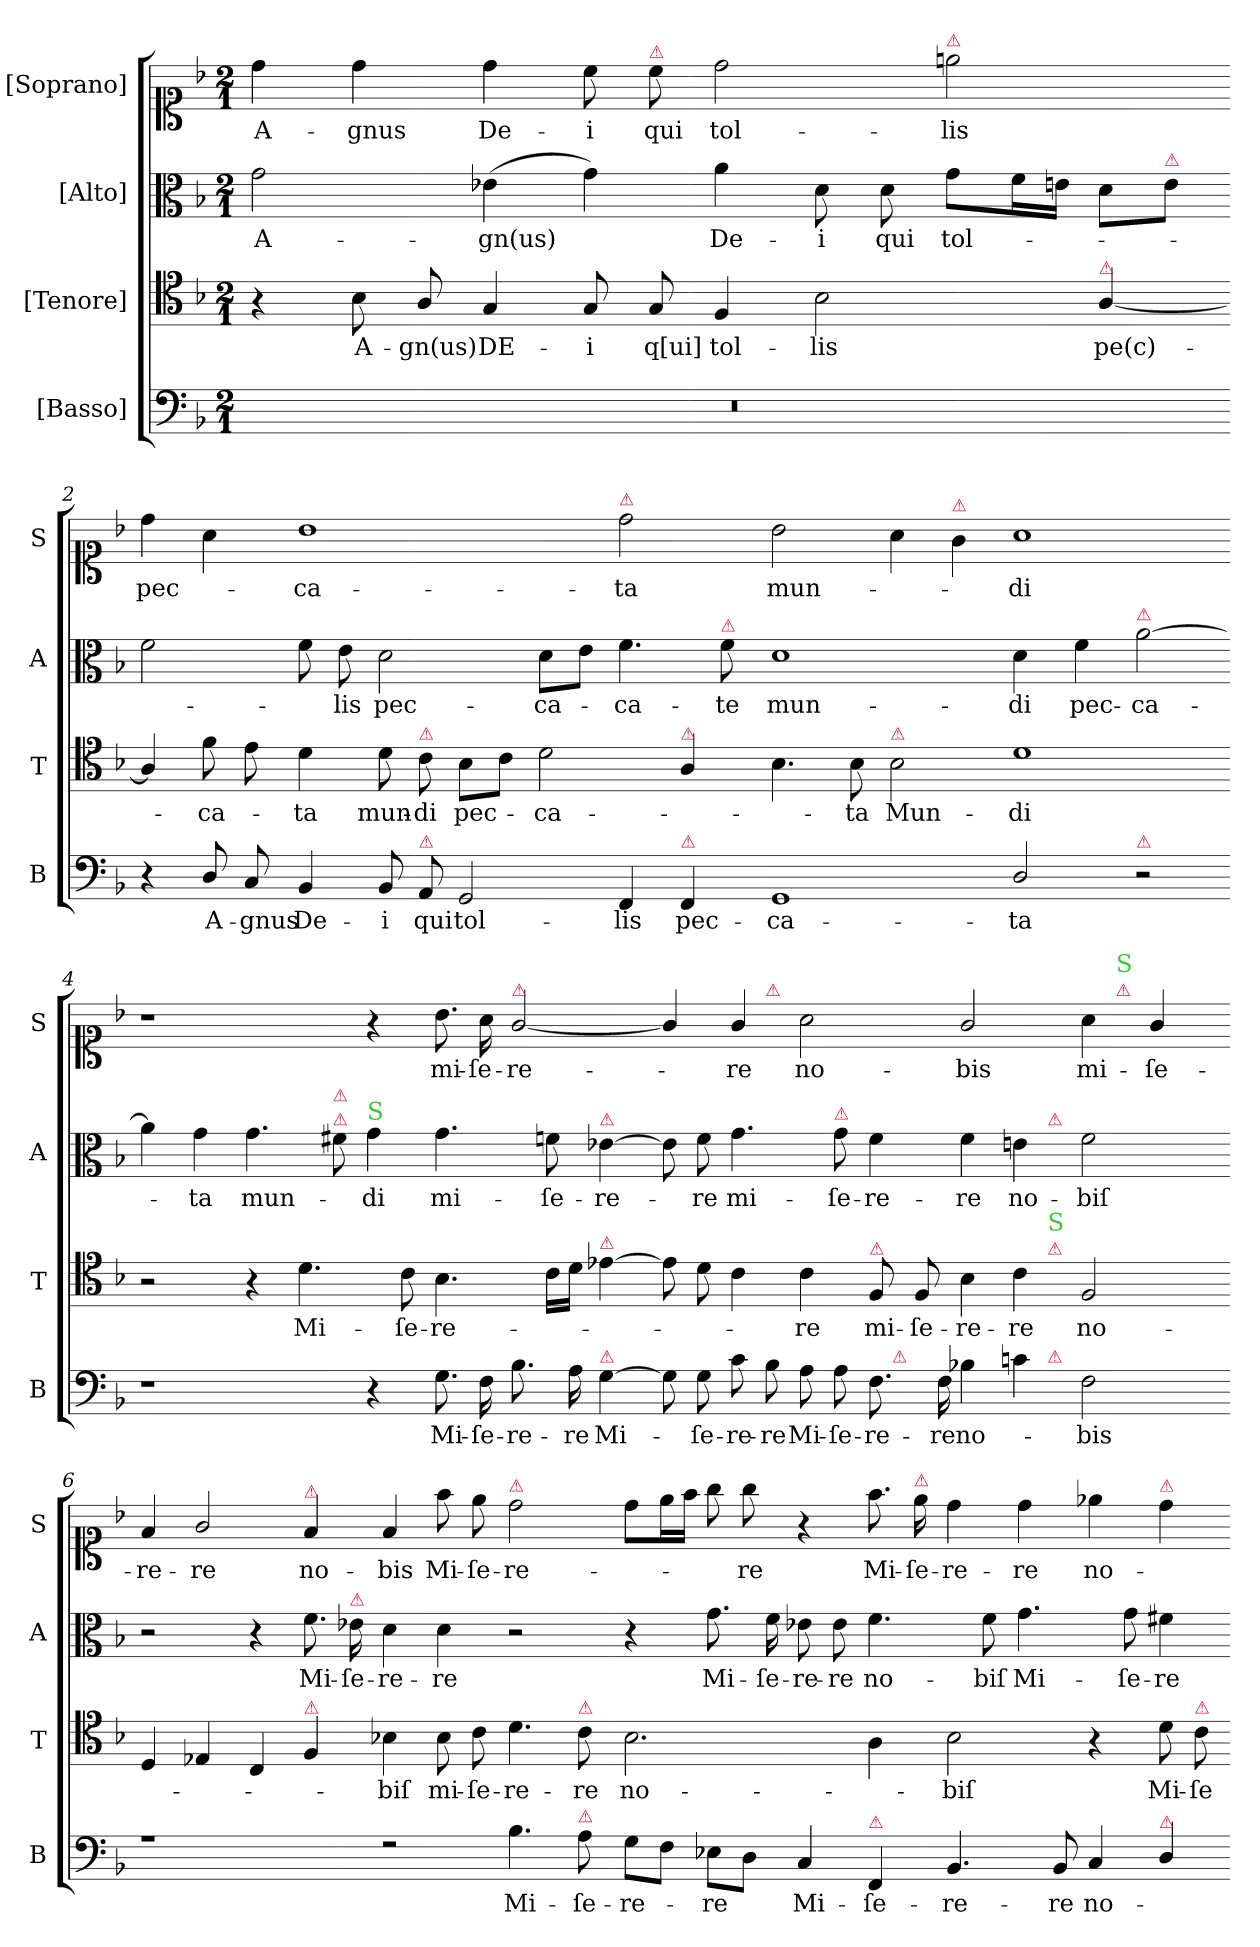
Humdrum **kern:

**kern	**text	**kern	**text	**kern	**text	**kern	**text
*part4	*part4	*part3	*part3	*part2	*part2	*part1	*part1
*staff4	*staff4	*staff3	*staff3	*staff2	*staff2	*staff1	*staff1
*I"[Basso]	*	*I"[Tenore]	*	*I"[Alto]	*	*I"[Soprano]	*
*I'B	*	*I'T	*	*I'A	*	*I'S	*
*clefF4	*	*clefC4	*	*clefC3	*	*clefC1	*
*k[b-]	*	*k[b-]	*	*k[b-]	*	*k[b-]	*
*M2/1	*	*M2/1	*	*M2/1	*	*M2/1	*
=1	=1	=1	=1	=1	=1	=1	=1
0r	.	4r	.	2g\	A-	4dd\	A-
.	.	8B-\	A-	.	.	4dd\	-gnus
.	.	8A/	-gn(us)	.	.	.	.
.	.	4G/	DE-	(4e-X\	-gn(us)	4dd\	De-
.	.	8G/	-i	4g\)	.	8cc\	-i
!	!	!	!	!	!	!LO:TX:a:color=crimson:t=⚠	!
.	.	8G/	q[ui]	.	.	8cc\	qui
.	.	4F/	tol-	4a\	De-	2dd\	tol-
.	.	2B-\	-lis	8d\	-i	.	.
.	.	.	.	8d\	qui	.	.
!	!	!	!	!	!	!LO:TX:a:color=crimson:t=⚠	!
.	.	.	.	8g\L	tol-	2een\	-lis
.	.	.	.	16f\L	.	.	.
.	.	.	.	16en\JJ	.	.	.
!	!	!LO:TX:a:color=crimson:t=⚠	!	!	!	!	!
.	.	[4A/	pe(c)-	8d\L	.	.	.
!	!	!	!	!LO:TX:a:color=crimson:t=⚠	!	!	!
.	.	.	.	8e\J	.	.	.
=2-	=2-	=2-	=2-	=2-	=2-	=2-	=2-
4r	.	4A/]	.	2f\	.	4dd\	pec-
8D/	A-	8f\	ca-	.	.	4a\	.
8C/	-gnus	8e\	.	.	.	.	.
4BB-/	De-	4d\	-ta	8f\	.	1b-	-ca-
.	.	.	.	8e\	-lis	.	.
8BB-/	-i	8d\	mun-	2d\	pec-	.	.
!	!	!LO:TX:a:color=crimson:t=⚠	!	!	!	!	!
!LO:TX:a:color=crimson:t=⚠	!	!	!	!	!	!	!
8AA/	qui	8c\	-di	.	.	.	.
2GG/	tol-	8B-\L	pec-	.	.	.	.
.	.	8c\J	.	.	.	.	.
.	.	2d\	-ca-	8d\L	-ca-	.	.
.	.	.	.	8e\J	.	.	.
!	!	!	!	!	!	!LO:TX:a:color=crimson:t=⚠	!
4FF/	-lis	.	.	4.f\	ca-	2dd\	-ta
!	!	!LO:TX:a:color=crimson:t=⚠	!	!	!	!	!
!LO:TX:a:color=crimson:t=⚠	!	!	!	!	!	!	!
4FF/	pec-	4A/	.	.	.	.	.
!	!	!	!	!LO:TX:a:color=crimson:t=⚠	!	!	!
.	.	.	.	8f\	-te	.	.
=3-	=3-	=3-	=3-	=3-	=3-	=3-	=3-
1GG	-ca-	4.B-\	.	1d	mun-	2b-\	mun-
.	.	8B-\	-ta	.	.	.	.
!	!	!LO:TX:a:color=crimson:t=⚠	!	!	!	!	!
.	.	2B-\	Mun-	.	.	4a\	.
!	!	!	!	!	!	!LO:TX:a:color=crimson:t=⚠	!
.	.	.	.	.	.	4g\	.
2D/	-ta	1d	-di	4d\	di	1a	-di
!	!	!	!	!	!LO:LY:i	!	!
.	.	.	.	4f\	pec-	.	.
!	!	!	!	!LO:TX:a:color=crimson:t=⚠	!	!	!
!LO:TX:a:color=crimson:t=⚠	!	!	!	!	!	!	!
!	!	!	!	!	!LO:LY:i	!	!
2r	.	.	.	[2a\	-ca-	.	.
=4-	=4-	=4-	=4-	=4-	=4-	=4-	=4-
1r	.	2r	.	4a\]	.	1r	.
!	!	!	!	!	!LO:LY:i	!	!
.	.	.	.	4g\	-ta	.	.
!	!	!	!	!	!LO:LY:i	!	!
.	.	4r	.	4.g\	mun-	.	.
.	.	4.d\	Mi-	.	.	.	.
!	!	!	!	!LO:TX:a:color=crimson:t=⚠	!	!	!
!	!	!	!	!LO:TX:a:color=crimson:t=⚠	!	!	!
.	.	.	.	8f#X\	.	.	.
!	!	!	!	!LO:TX:a:color=limegreen:t=S	!	!	!
!	!	!	!	!	!LO:LY:i	!	!
4r	.	.	.	4g\	-di	4r	.
.	.	8c\	-ſe-	.	.	.	.
8.G\	Mi-	4.B-\	-re-	4.g\	mi-	8.b-\	mi-
16F\	-ſe-	.	.	.	.	16a\	-ſe-
!	!	!	!	!	!	!LO:TX:a:color=crimson:t=⚠	!
8.B-\	-re-	.	.	.	.	[2g/	-re-
.	.	16c\LL	.	8fn\	-ſe-	.	.
16A\	-re	16d\JJ	.	.	.	.	.
!	!	!	!	!LO:TX:a:color=crimson:t=⚠	!	!	!
!	!	!LO:TX:a:color=crimson:t=⚠	!	!	!	!	!
!LO:TX:a:color=crimson:t=⚠	!	!	!	!	!	!	!
!	!LO:LY:i	!	!	!	!	!	!
[4G\	Mi-	[4e-X\	.	[4e-X\	-re-	.	.
=5-	=5-	=5-	=5-	=5-	=5-	=5-	=5-
*^	*	*^	*	*^	*	*^	*
*	*^	*	*	*	*	*	*	*	*	*^	*
8G\]	2ryy	1ryy	.	8e-\]	1ryy	.	8e-\]	1ryy	.	4g/]	4.ryy	1ryy	.
!	!	!	!LO:LY:i	!	!	!	!	!	!	!	!	!	!
8G\	.	.	-ſe-	8d\	.	.	8f\	.	-re	.	.	.	.
!	!	!	!LO:LY:i	!	!	!	!	!	!LO:LY:i	!	!	!	!
8c\	.	.	-re-	4c\	.	.	4.g\	.	mi-	4g/	.	.	-re
!	!	!	!	!	!	!	!	!	!	!	!LO:TX:a:color=crimson:t=⚠	!	!
!	!	!	!LO:LY:i	!	!	!	!	!	!	!	!	!	!
8B-\	.	.	-re	.	.	.	.	.	.	.	1ryy	.	.
!	!	!	!LO:LY:i	!	!	!	!	!	!	!	!	!	!
8A\	4ryy	.	Mi-	4c\	.	-re	.	.	.	2a\	.	.	no-
!	!	!	!	!	!	!	!LO:TX:a:color=crimson:t=⚠	!	!	!	!	!	!
!	!	!	!LO:LY:i	!	!	!	!	!	!LO:LY:i	!	!	!	!
8A\	.	.	-ſe-	.	.	.	8g\	.	-ſe-	.	.	.	.
!	!	!	!	!LO:TX:a:color=crimson:t=⚠	!	!	!	!	!	!	!	!	!
!	!	!	!LO:LY:i	!	!	!	!	!	!LO:LY:i	!	!	!	!
8.F\	16ryy	.	-re-	8F/	.	mi-	4f\	.	-re-	.	.	.	.
!	!LO:TX:a:color=crimson:t=⚠	!	!	!	!	!	!	!	!	!	!	!	!
.	1ryy	.	.	.	.	.	.	.	.	.	.	.	.
.	.	.	.	8F/	.	-ſe-	.	.	.	.	.	.	.
!	!	!	!LO:LY:i	!	!	!	!	!	!	!	!	!	!
16F\	.	.	-re	.	.	.	.	.	.	.	.	.	.
!	!	!	!	!	!	!	!	!	!LO:LY:i	!	!	!	!
4B-X\	.	4.ryy	no-	4B-\	4.ryy	-re-	4f\	4.ryy	-re	2g/	.	2ryy	-bis
4cn\	.	.	.	4c\	.	-re	4en\	.	no-	.	.	.	.
!	!	!	!	!	!	!	!	!LO:TX:a:color=crimson:t=⚠	!	!	!	!	!
!	!	!	!	!	!LO:TX:a:color=crimson:t=⚠	!	!	!	!	!	!	!	!
!	!	!	!	!	!LO:TX:a:color=limegreen:t=S	!	!	!	!	!	!	!	!
!	!	!LO:TX:a:color=crimson:t=⚠	!	!	!	!	!	!	!	!	!	!	!
.	.	2ryy	.	.	2ryy	.	.	2ryy	.	.	2ryy	.	.
!	!	!	!	!	!	!	!	!	!	!	!	!	!LO:LY:i
2F\	.	.	-bis	2F/	.	no-	2f\	.	-biſ	4a\	.	8ryy	mi-
!	!	!	!	!	!	!	!	!	!	!	!	!LO:TX:a:color=crimson:t=⚠	!
!	!	!	!	!	!	!	!	!	!	!	!	!LO:TX:a:color=limegreen:t=S	!
.	.	.	.	.	.	.	.	.	.	.	.	4.ryy	.
!	!	!	!	!	!	!	!	!	!	!	!	!	!LO:LY:i
.	.	.	.	.	.	.	.	.	.	4g/	.	.	-ſe-
.	8.ryy	.	.	.	.	.	.	.	.	.	.	.	.
.	.	8ryy	.	.	8ryy	.	.	8ryy	.	.	8ryy	.	.
=6-	=6-	=6-	=6-	=6-	=6-	=6-	=6-	=6-	=6-	=6-	=6-	=6-	=6-
!	!	!	!	!	!	!	!	!	!	!	!	!	!LO:LY:i
*v	*v	*v	*	*	*	*	*v	*v	*	*v	*v	*v	*
*	*	*v	*v	*	*	*	*	*
1rA	.	4D/	.	2r	.	4f/	-re-
!	!	!	!	!	!	!	!LO:LY:i
.	.	4E-X/	.	.	.	2g/	-re
.	.	4C/	.	4r	.	.	.
!	!	!	!	!	!	!LO:TX:a:color=crimson:t=⚠	!
!	!	!LO:TX:a:color=crimson:t=⚠	!	!	!	!	!
!	!	!	!	!	!	!	!LO:LY:i
.	.	4F/	.	8.f\	Mi-	4f/	no-
!	!	!	!	!LO:TX:a:color=crimson:t=⚠	!	!	!
.	.	.	.	16e-X\	-ſe-	.	.
!	!	!	!	!	!	!	!LO:LY:i
2rF	.	4B-X\	-biſ	4d\	-re-	4f/	-bis
!	!	!	!LO:LY:i	!	!	!	!
.	.	8B-\	mi-	4d\	-re	8ff\	Mi-
!	!	!	!LO:LY:i	!	!	!	!
.	.	8c\	-ſe-	.	.	8ee\	-ſe-
!	!	!	!	!	!	!LO:TX:a:color=crimson:t=⚠	!
!	!	!	!LO:LY:i	!	!	!	!
4.B-\	Mi-	4.d\	-re-	2r	.	2dd\	-re-
!	!	!LO:TX:a:color=crimson:t=⚠	!	!	!	!	!
!LO:TX:a:color=crimson:t=⚠	!	!	!	!	!	!	!
!	!	!	!LO:LY:i	!	!	!	!
8A\	-ſe-	8c\	-re	.	.	.	.
=7-	=7-	=7-	=7-	=7-	=7-	=7-	=7-
!	!	!	!LO:LY:i	!	!	!	!
8G\L	-re-	2.B-\	no-	4r	.	8dd\L	.
8F\J	.	.	.	.	.	16ee\L	.
.	.	.	.	.	.	16ff\JJ	.
!	!	!	!	!	!LO:LY:i	!	!
8E-X\L	-re	.	.	8.g\	Mi-	8gg\	.
8D\J	.	.	.	.	.	8gg\	-re
!	!	!	!	!	!LO:LY:i	!	!
.	.	.	.	16f\	-ſe-	.	.
!	!LO:LY:i	!	!	!	!LO:LY:i	!	!
4C/	Mi-	.	.	8e-X\	-re-	4r	.
!	!	!	!	!	!LO:LY:i	!	!
.	.	.	.	8e-\	-re	.	.
!LO:TX:a:color=crimson:t=⚠	!	!	!	!	!	!	!
!	!LO:LY:i	!	!	!	!LO:LY:i	!	!
4FF/	-ſe-	4A\	.	4.f\	no-	8.ff\	Mi-
!	!	!	!	!	!	!LO:TX:a:color=crimson:t=⚠	!
.	.	.	.	.	.	16ee\	-ſe-
!	!LO:LY:i	!	!LO:LY:i	!	!	!	!
4.BB-/	-re-	2B-\	-biſ	.	.	4dd\	-re-
!	!	!	!	!	!LO:LY:i	!	!
.	.	.	.	8f\	-biſ	.	.
!	!	!	!	!	!LO:LY:i	!	!
.	.	.	.	4.g\	Mi-	4dd\	-re
!	!LO:LY:i	!	!	!	!	!	!
8BB-/	-re	.	.	.	.	.	.
4C/	no-	4r	.	.	.	4ee-X\	no-
!	!	!	!	!	!LO:LY:i	!	!
.	.	.	.	8g\	-ſe-	.	.
!	!	!	!	!	!	!LO:TX:a:color=crimson:t=⚠	!
!LO:TX:a:color=crimson:t=⚠	!	!	!	!	!	!	!
!	!	!	!	!	!LO:LY:i	!	!
4D/	.	8d\	Mi-	4f#X\	-re-	4dd\	.
!	!	!LO:TX:a:color=crimson:t=⚠	!	!	!	!	!
.	.	8c\	-ſe-	.	.	.	.
=-	=-	=-	=-	=-	=-	=-	=-
*-	*-	*-	*-	*-	*-	*-	*-
